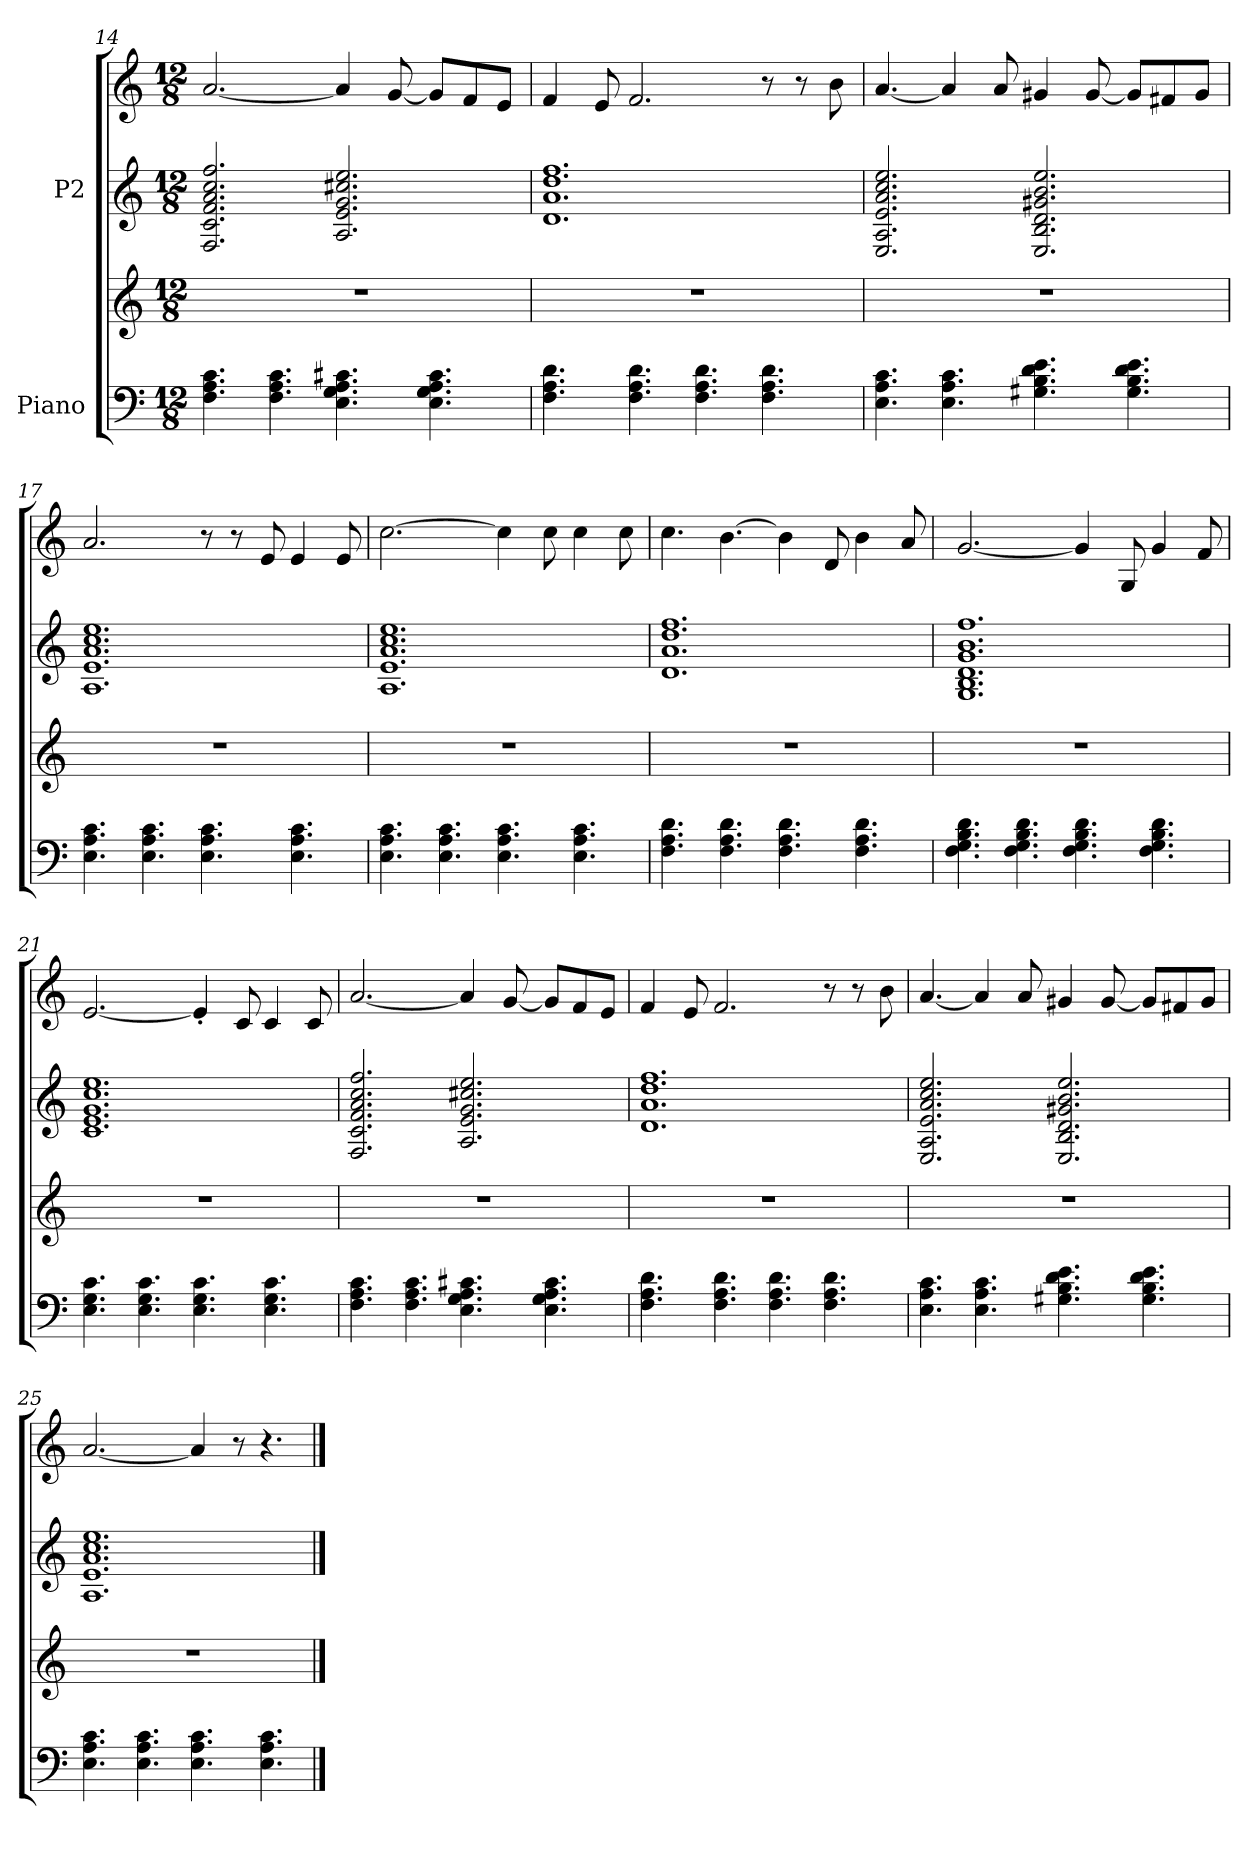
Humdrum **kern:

**kern	**kern	**kern	**kern
*part3	*part3	*part2	*part1
*staff4	*staff3	*staff2	*staff1
*I"Piano	*	*I"P2	*
!!LO:LB:g=z
*clefF4	*clefG2	*clefG2	*clefG2
*	*	*ITrd7c12	*
*k[]	*k[]	*k[]	*k[]
*C:	*C:	*C:	*C:
*M12/8	*M12/8	*M12/8	*M12/8
=14	=14	=14	=14
!	!LO:N:vis=1	!	!
4.Fi\ 4.Ai 4.ci	1.r	2.FFi/ 2.Ci 2.Fi 2.Ai 2.ci 2.fi	[<2.ai/
4.Fi\ 4.Ai 4.ci	.	.	.
4.Ei\ 4.Gi 4.Ai 4.c#Xi	.	2.AAi/ 2.Ei 2.Gi 2.c#Xi 2.ei	4ai/]
.	.	.	[<8gi/
4.Ei\ 4.Gi 4.Ai 4.c#i	.	.	8gi/L]
.	.	.	8fi/
.	.	.	8ei/J
=15	=15	=15	=15
!	!LO:N:vis=1	!	!
4.Fi\ 4.Ai 4.di	1.r	1.Di 1.Ai 1.di 1.fi	4fi/
.	.	.	8ei/
4.Fi\ 4.Ai 4.di	.	.	2.fi/
4.Fi\ 4.Ai 4.di	.	.	.
4.Fi\ 4.Ai 4.di	.	.	8r
.	.	.	8r
.	.	.	8bi\
=16	=16	=16	=16
!	!LO:N:vis=1	!	!
4.Ei\ 4.Ai 4.ci	1.r	2.EEi/ 2.AAi 2.Ei 2.Ai 2.ci 2.ei	[<4.ai/
4.Ei\ 4.Ai 4.ci	.	.	4ai/]
.	.	.	8ai/
4.G#Xi\ 4.Bi 4.di 4.ei	.	2.EEi/ 2.BBi 2.Di 2.G#Xi 2.Bi 2.ei	4g#Xi/
.	.	.	[<8g#i/
4.G#i\ 4.Bi 4.di 4.ei	.	.	8g#i/L]
.	.	.	8f#Xi/
.	.	.	8g#i/J
!!LO:PB:g=z
=17	=17	=17	=17
!	!LO:N:vis=1	!	!
4.Ei\ 4.Ai 4.ci	1.r	1.AAi 1.Ei 1.Ai 1.ci 1.ei	2.ai/
4.Ei\ 4.Ai 4.ci	.	.	.
4.Ei\ 4.Ai 4.ci	.	.	8r
.	.	.	8r
.	.	.	8ei/
4.Ei\ 4.Ai 4.ci	.	.	4ei/
.	.	.	8ei/
=18	=18	=18	=18
!	!LO:N:vis=1	!	!
4.Ei\ 4.Ai 4.ci	1.r	1.AAi 1.Ei 1.Ai 1.ci 1.ei	[>2.cci\
4.Ei\ 4.Ai 4.ci	.	.	.
4.Ei\ 4.Ai 4.ci	.	.	4cci\]
.	.	.	8cci\
4.Ei\ 4.Ai 4.ci	.	.	4cci\
.	.	.	8cci\
=19	=19	=19	=19
!	!LO:N:vis=1	!	!
4.Fi\ 4.Ai 4.di	1.r	1.Di 1.Ai 1.di 1.fi	4.cci\
4.Fi\ 4.Ai 4.di	.	.	[>4.bi\
4.Fi\ 4.Ai 4.di	.	.	4bi\]
.	.	.	8di/
4.Fi\ 4.Ai 4.di	.	.	4bi\
.	.	.	8ai/
=20	=20	=20	=20
!	!LO:N:vis=1	!	!
4.Fi\ 4.Gi 4.Bi 4.di	1.r	1.GGi 1.BBi 1.Di 1.Gi 1.Bi 1.fi	[<2.gi/
4.Fi\ 4.Gi 4.Bi 4.di	.	.	.
4.Fi\ 4.Gi 4.Bi 4.di	.	.	4gi/]
.	.	.	8Gi/
4.Fi\ 4.Gi 4.Bi 4.di	.	.	4gi/
.	.	.	8fi/
!!LO:LB:g=z
=21	=21	=21	=21
!	!LO:N:vis=1	!	!
4.Ei\ 4.Gi 4.ci	1.r	1.Ci 1.Ei 1.Gi 1.ci 1.ei	[<2.ei/
4.Ei\ 4.Gi 4.ci	.	.	.
4.Ei\ 4.Gi 4.ci	.	.	4e'i/]
.	.	.	8ci/
4.Ei\ 4.Gi 4.ci	.	.	4ci/
.	.	.	8ci/
=22	=22	=22	=22
!	!LO:N:vis=1	!	!
4.Fi\ 4.Ai 4.ci	1.r	2.FFi/ 2.Ci 2.Fi 2.Ai 2.ci 2.fi	[<2.ai/
4.Fi\ 4.Ai 4.ci	.	.	.
4.Ei\ 4.Gi 4.Ai 4.c#Xi	.	2.AAi/ 2.Ei 2.Gi 2.c#Xi 2.ei	4ai/]
.	.	.	[<8gi/
4.Ei\ 4.Gi 4.Ai 4.c#i	.	.	8gi/L]
.	.	.	8fi/
.	.	.	8ei/J
=23	=23	=23	=23
!	!LO:N:vis=1	!	!
4.Fi\ 4.Ai 4.di	1.r	1.Di 1.Ai 1.di 1.fi	4fi/
.	.	.	8ei/
4.Fi\ 4.Ai 4.di	.	.	2.fi/
4.Fi\ 4.Ai 4.di	.	.	.
4.Fi\ 4.Ai 4.di	.	.	8r
.	.	.	8r
.	.	.	8bi\
!!LO:LB:g=z
=24	=24	=24	=24
!	!LO:N:vis=1	!	!
4.Ei\ 4.Ai 4.ci	1.r	2.EEi/ 2.AAi 2.Ei 2.Ai 2.ci 2.ei	[<4.ai/
4.Ei\ 4.Ai 4.ci	.	.	4ai/]
.	.	.	8ai/
4.G#Xi\ 4.Bi 4.di 4.ei	.	2.EEi/ 2.BBi 2.Di 2.G#Xi 2.Bi 2.ei	4g#Xi/
.	.	.	[<8g#i/
4.G#i\ 4.Bi 4.di 4.ei	.	.	8g#i/L]
.	.	.	8f#Xi/
.	.	.	8g#i/J
=25	=25	=25	=25
!	!LO:N:vis=1	!	!
4.Ei\ 4.Ai 4.ci	1.r	1.AAi 1.Ei 1.Ai 1.ci 1.ei	[<2.ai/
4.Ei\ 4.Ai 4.ci	.	.	.
4.Ei\ 4.Ai 4.ci	.	.	4ai/]
.	.	.	8r
4.Ei\ 4.Ai 4.ci	.	.	4.r
==	==	==	==
*-	*-	*-	*-
